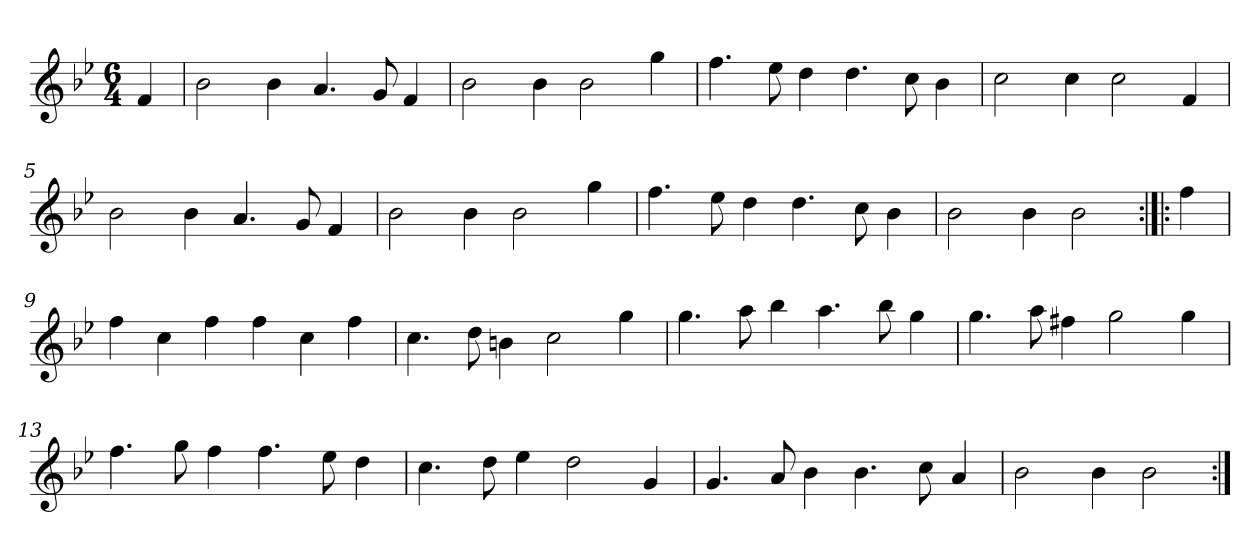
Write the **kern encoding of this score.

**kern
*part1
*staff1
*clefG2
*k[b-e-]
*B-:
*M6/4
*MM168
=
4f
=1
2b-
4b-
4.a
8g
4f
=2
2b-
4b-
2b-
4gg
=3
4.ff
8ee-
4dd
4.dd
8cc
4b-
=4
2cc
4cc
2cc
4f
=5
2b-
4b-
4.a
8g
4f
=6
2b-
4b-
2b-
4gg
=7
4.ff
8ee-
4dd
4.dd
8cc
4b-
=8
2b-
4b-
2b-
=:|!|:
4ff
=9
4ff
4cc
4ff
4ff
4cc
4ff
=10
4.cc
8dd
4bn
2cc
4gg
=11
4.gg
8aa
4bb-
4.aa
8bb-
4gg
=12
4.gg
8aa
4ff#X
2gg
4gg
=13
4.ff
8gg
4ff
4.ff
8ee-
4dd
=14
4.cc
8dd
4ee-
2dd
4g
=15
4.g
8a
4b-
4.b-
8cc
4a
=16
2b-
4b-
2b-
=:|!
*-
